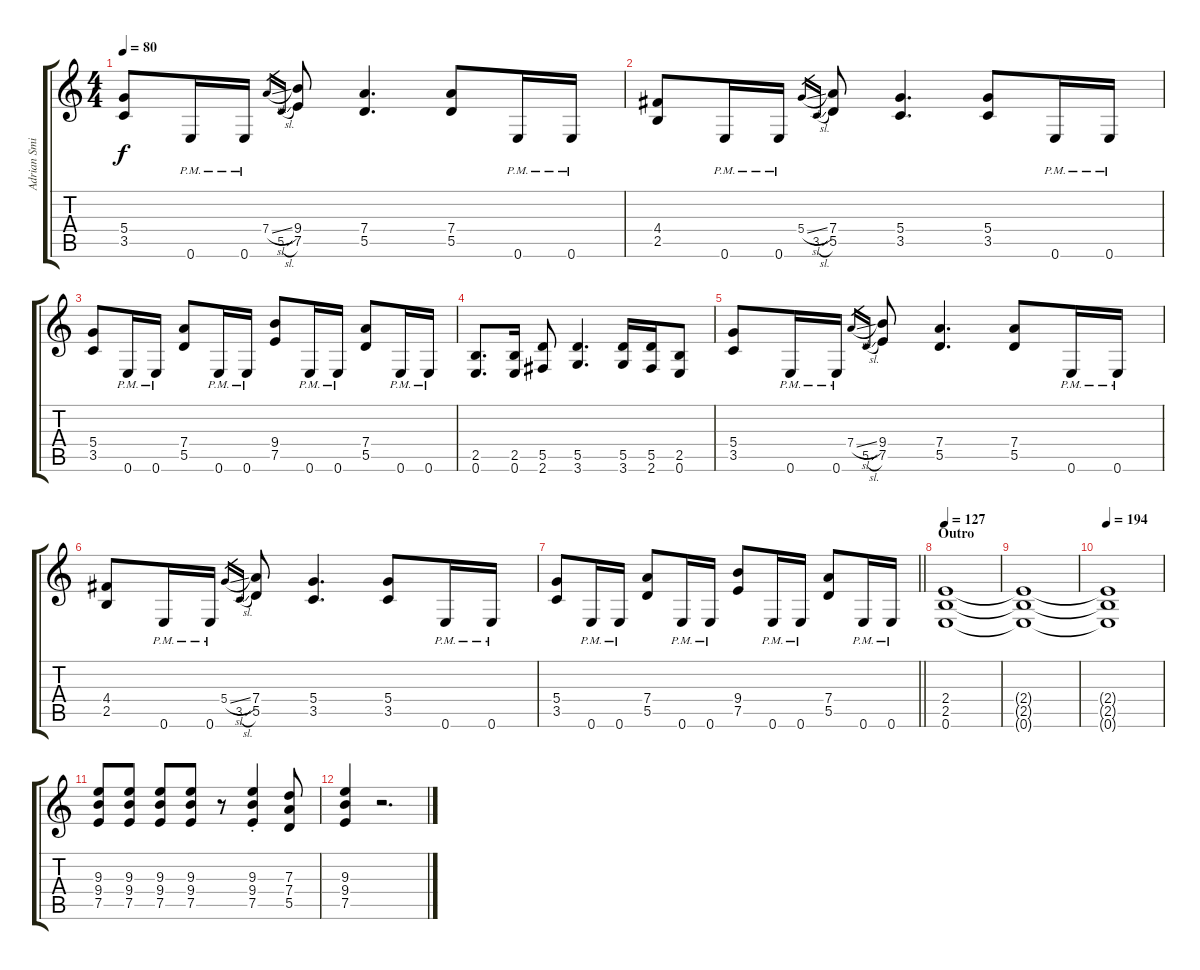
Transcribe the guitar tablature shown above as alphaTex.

\track ("Adrian Smith" "Adrian Smi") {instrument overdrivenguitar}
\staff {score tabs}
\tuning (E4 B3 G3 D3 A2 E2) {hide}
\ts (4 4)
\tempo 80
\clef g2
\ks c
(5.4 3.5).8{dy f} 0.6{pm}.16 0.6{pm}.16 7.4{sl}.16{gr} 5.5{sl}.16{gr} (9.4 7.5).8 (7.4 5.5).4{d} (7.4 5.5).8 0.6{pm}.16 0.6{pm}.16 |
(4.4 2.5).8 0.6{pm}.16 0.6{pm}.16 5.4{sl}.16{gr} 3.5{sl}.16{gr} (7.4 5.5).8 (5.4 3.5).4{d} (5.4 3.5).8 0.6{pm}.16 0.6{pm}.16 |
(5.4 3.5).8 0.6{pm}.16 0.6{pm}.16 (7.4 5.5).8 0.6{pm}.16 0.6{pm}.16 (9.4 7.5).8 0.6{pm}.16 0.6{pm}.16 (7.4 5.5).8 0.6{pm}.16 0.6{pm}.16 |
(2.5 0.6).8{d} (2.5 0.6).16 (5.5 2.6).8 (5.5 3.6).4{d} (5.5 3.6).16 (5.5 2.6).16 (2.5 0.6).8 |
(5.4 3.5).8 0.6{pm}.16 0.6{pm}.16 7.4{sl}.16{gr} 5.5{sl}.16{gr} (9.4 7.5).8 (7.4 5.5).4{d} (7.4 5.5).8 0.6{pm}.16 0.6{pm}.16 |
(4.4 2.5).8 0.6{pm}.16 0.6{pm}.16 5.4{sl}.16{gr} 3.5{sl}.16{gr} (7.4 5.5).8 (5.4 3.5).4{d} (5.4 3.5).8 0.6{pm}.16 0.6{pm}.16 |
\barLineRight lightlight
(5.4 3.5).8 0.6{pm}.16 0.6{pm}.16 (7.4 5.5).8 0.6{pm}.16 0.6{pm}.16 (9.4 7.5).8 0.6{pm}.16 0.6{pm}.16 (7.4 5.5).8 0.6{pm}.16 0.6{pm}.16 |
\section ("" "Outro")
\tempo 127
(2.4 2.5 0.6).1 |
(2.4{t} 2.5{t} 0.6{t}).1 |
\tempo 194
(2.4{t} 2.5{t} 0.6{t}).1 |
(9.3 9.4 7.5).8 (9.3 9.4 7.5).8 (9.3 9.4 7.5).8 (9.3 9.4 7.5).8 r.8 (9.3{st} 9.4{st} 7.5{st}).4 (7.3 7.4 5.5).8 |
(9.3 9.4 7.5).4 r.2{d}
